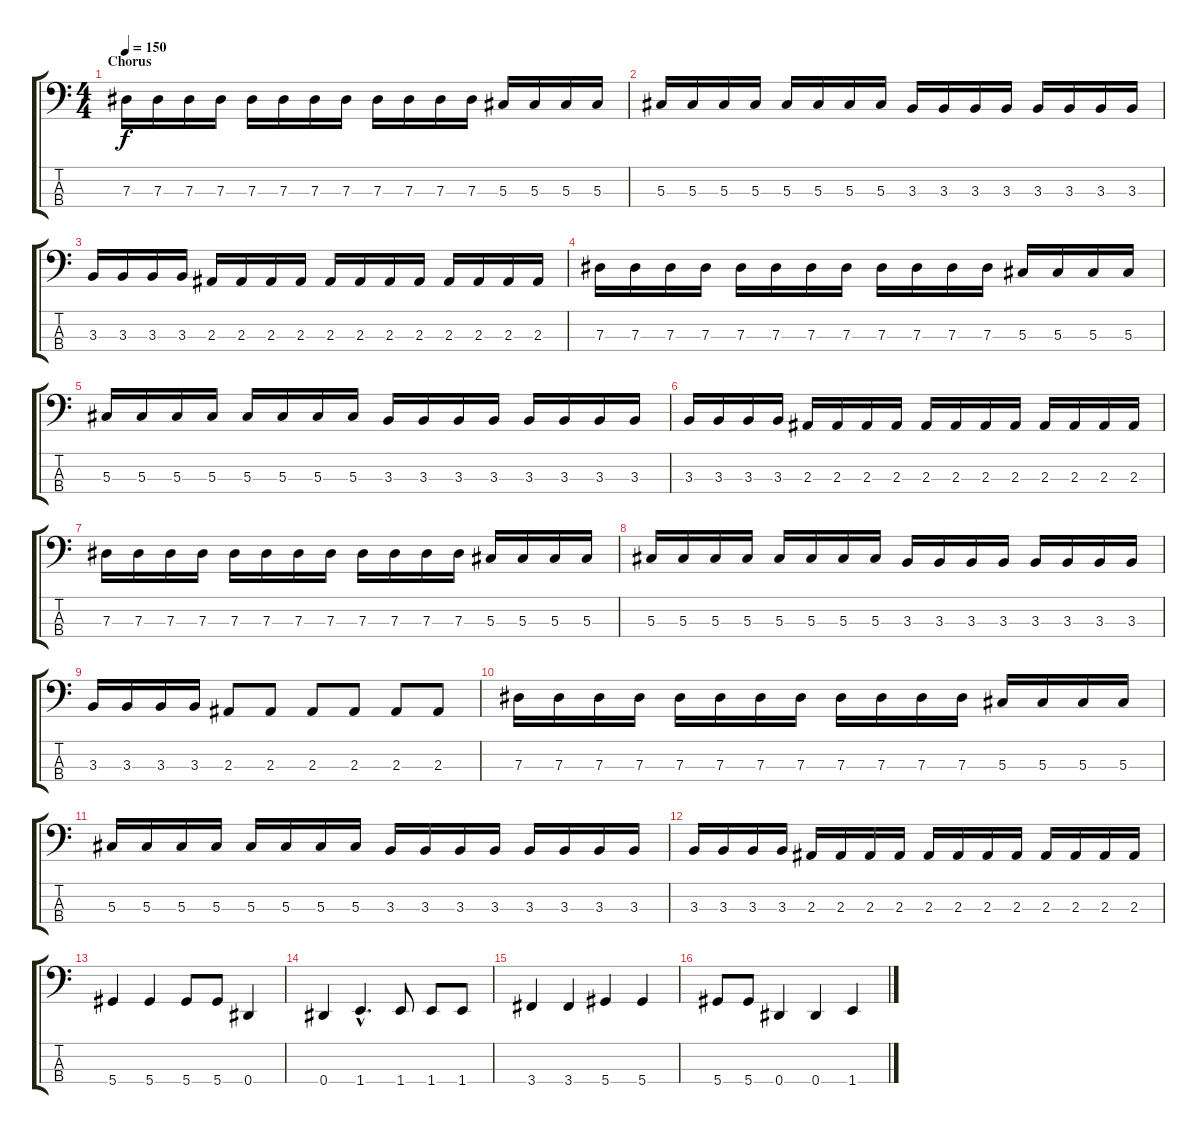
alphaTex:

\track "" {instrument electricbasspick}
\staff {score tabs}
\tuning (Gb2 Db2 Ab1 Eb1) {hide}
\ts (4 4)
\section ("" "Chorus")
\tempo 150
\clef f4
\ks c
7.3.16{dy f} 7.3.16 7.3.16 7.3.16 7.3.16 7.3.16 7.3.16 7.3.16 7.3.16 7.3.16 7.3.16 7.3.16 5.3.16 5.3.16 5.3.16 5.3.16 |
5.3.16 5.3.16 5.3.16 5.3.16 5.3.16 5.3.16 5.3.16 5.3.16 3.3.16 3.3.16 3.3.16 3.3.16 3.3.16 3.3.16 3.3.16 3.3.16 |
3.3.16 3.3.16 3.3.16 3.3.16 2.3.16 2.3.16 2.3.16 2.3.16 2.3.16 2.3.16 2.3.16 2.3.16 2.3.16 2.3.16 2.3.16 2.3.16 |
7.3.16 7.3.16 7.3.16 7.3.16 7.3.16 7.3.16 7.3.16 7.3.16 7.3.16 7.3.16 7.3.16 7.3.16 5.3.16 5.3.16 5.3.16 5.3.16 |
5.3.16 5.3.16 5.3.16 5.3.16 5.3.16 5.3.16 5.3.16 5.3.16 3.3.16 3.3.16 3.3.16 3.3.16 3.3.16 3.3.16 3.3.16 3.3.16 |
3.3.16 3.3.16 3.3.16 3.3.16 2.3.16 2.3.16 2.3.16 2.3.16 2.3.16 2.3.16 2.3.16 2.3.16 2.3.16 2.3.16 2.3.16 2.3.16 |
7.3.16 7.3.16 7.3.16 7.3.16 7.3.16 7.3.16 7.3.16 7.3.16 7.3.16 7.3.16 7.3.16 7.3.16 5.3.16 5.3.16 5.3.16 5.3.16 |
5.3.16 5.3.16 5.3.16 5.3.16 5.3.16 5.3.16 5.3.16 5.3.16 3.3.16 3.3.16 3.3.16 3.3.16 3.3.16 3.3.16 3.3.16 3.3.16 |
3.3.16 3.3.16 3.3.16 3.3.16 2.3.8 2.3.8 2.3.8 2.3.8 2.3.8 2.3.8 |
7.3.16 7.3.16 7.3.16 7.3.16 7.3.16 7.3.16 7.3.16 7.3.16 7.3.16 7.3.16 7.3.16 7.3.16 5.3.16 5.3.16 5.3.16 5.3.16 |
5.3.16 5.3.16 5.3.16 5.3.16 5.3.16 5.3.16 5.3.16 5.3.16 3.3.16 3.3.16 3.3.16 3.3.16 3.3.16 3.3.16 3.3.16 3.3.16 |
3.3.16 3.3.16 3.3.16 3.3.16 2.3.16 2.3.16 2.3.16 2.3.16 2.3.16 2.3.16 2.3.16 2.3.16 2.3.16 2.3.16 2.3.16 2.3.16 |
5.4.4 5.4.4 5.4.8 5.4.8 0.4.4 |
0.4.4 1.4{hac}.4{d} 1.4.8 1.4.8 1.4.8 |
3.4.4 3.4.4 5.4.4 5.4.4 |
5.4.8 5.4.8 0.4.4 0.4.4 1.4.4
